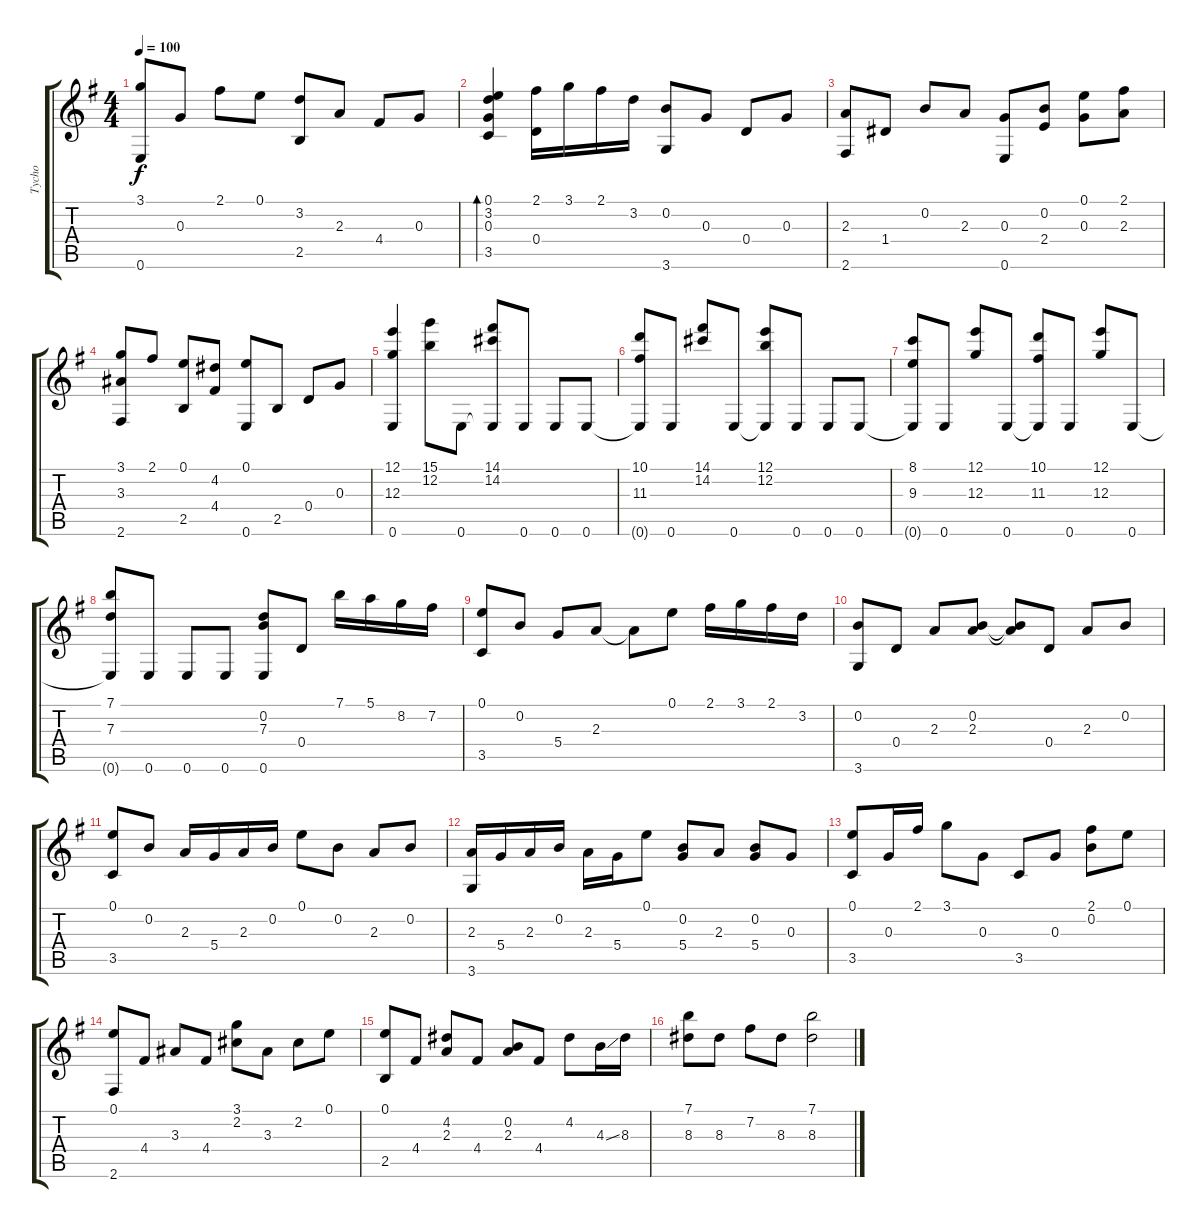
\track ("Tycho" "Tycho") {instrument acousticguitarnylon}
\staff {score tabs}
\tuning (E4 B3 G3 D3 A2 E2) {hide}
\ts (4 4)
\tempo 100
\clef g2
\ks g
(3.1 0.6).8{dy f} 0.3.8 2.1.8 0.1.8 (3.2 2.5).8 2.3.8 4.4.8 0.3.8 |
(0.1 3.2 0.3 3.5).4{bd 480} (2.1 0.4).16 3.1.16 2.1.16 3.2.16 (0.2 3.6).8 0.3.8 0.4.8 0.3.8 |
(2.3 2.6).8 1.4.8 0.2.8 2.3.8 (0.3 0.6).8 (0.2 2.4).8 (0.1 0.3).8 (2.1 2.3).8 |
(3.1 3.3 2.6).8 2.1.8 (0.1 2.5).8 (4.2 4.4).8 (0.1 0.6).8 2.5.8 0.4.8 0.3.8 |
(12.1 12.3 0.6).4 (15.1 12.2).8 0.6.8 (14.1 14.2 0.6{t}).8 0.6.8 0.6.8 0.6.8 |
(10.1 11.3 0.6{t}).8 0.6.8 (14.1 14.2).8 0.6.8 (12.1 12.2 0.6{t}).8 0.6.8 0.6.8 0.6.8 |
(8.1 9.3 0.6{t}).8 0.6.8 (12.1 12.3).8 0.6.8 (10.1 11.3 0.6{t}).8 0.6.8 (12.1 12.3).8 0.6.8 |
(7.1 7.3 0.6{t}).8 0.6.8 0.6.8 0.6.8 (0.2 7.3 0.6).8 0.4.8 7.1.16 5.1.16 8.2.16 7.2.16 |
(0.1 3.5).8 0.2.8 5.4.8 2.3.8 2.3{t}.8 0.1.8 2.1.16 3.1.16 2.1.16 3.2.16 |
(0.2 3.6).8 0.4.8 2.3.8 (0.2 2.3).8 (0.2{t} 2.3{t}).8 0.4.8 2.3.8 0.2.8 |
(0.1 3.5).8 0.2.8 2.3.16 5.4.16 2.3.16 0.2.16 0.1.8 0.2.8 2.3.8 0.2.8 |
(2.3 3.6).16 5.4.16 2.3.16 0.2.16 2.3.16 5.4.16 0.1.8 (0.2 5.4).8 2.3.8 (0.2 5.4).8 0.3.8 |
(0.1 3.5).8 0.3.16 2.1.16 3.1.8 0.3.8 3.5.8 0.3.8 (2.1 0.2).8 0.1.8 |
(0.1 2.6).8 4.4.8 3.3.8 4.4.8 (3.1 2.2).8 3.3.8 2.2.8 0.1.8 |
(0.1 2.5).8 4.4.8 (4.2 2.3).8 4.4.8 (0.2 2.3).8 4.4.8 4.2.8 4.3{ss}.16 8.3.16 |
(7.1 8.3).8 8.3.8 7.2.8 8.3.8 (7.1 8.3).2
